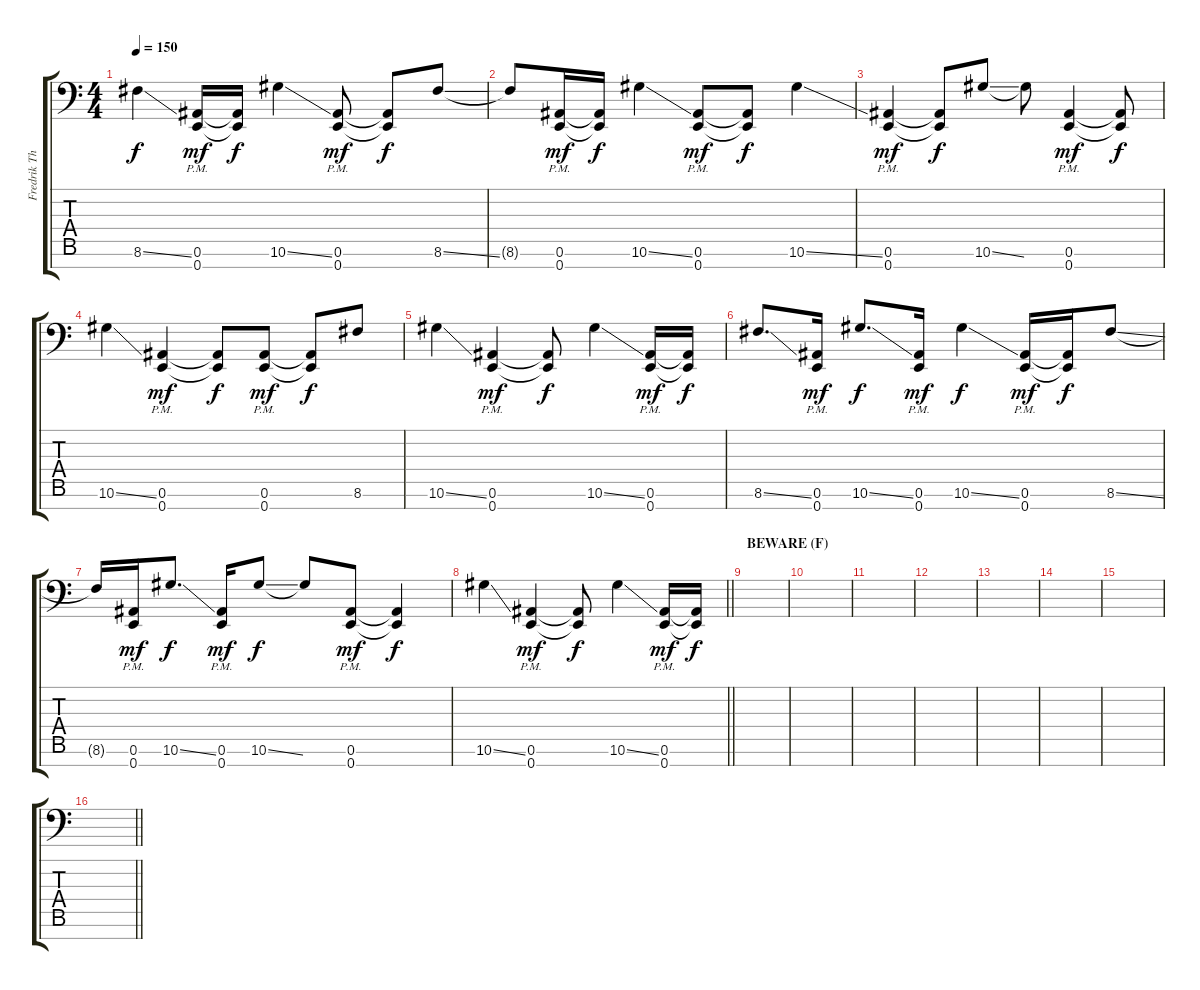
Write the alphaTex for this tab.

\track ("Fredrik Thordendal (8 string Guitar in E" "Fredrik Th") {instrument distortionguitar}
\staff {score tabs}
\tuning (Bb3 F3 Db3 Ab2 Eb2 Bb1 E1) {hide}
\ts (4 4)
\tempo 150
\clef f4
\ks c
8.6{ss}.4{dy f} (0.6{pm} 0.7{pm}).16{dy mf} (0.6{t} 0.7{t}).16{dy f} 10.6{ss}.4 (0.6{pm} 0.7{pm}).8{dy mf} (0.6{t} 0.7{t}).8{dy f} 8.6{ss}.8 |
8.6{t}.8 (0.6{pm} 0.7{pm}).16{dy mf} (0.6{t} 0.7{t}).16{dy f} 10.6{ss}.4 (0.6{pm} 0.7{pm}).8{dy mf} (0.6{t} 0.7{t}).8{dy f} 10.6{ss}.4 |
(0.6{pm} 0.7{pm}).4{dy mf} (0.6{t} 0.7{t}).8{dy f} 10.6{ss}.8 10.6{t}.8 (0.6{pm} 0.7{pm}).4{dy mf} (0.6{t} 0.7{t}).8{dy f} |
10.6{ss}.4 (0.6{pm} 0.7{pm}).4{dy mf} (0.6{t} 0.7{t}).8{dy f} (0.6{pm} 0.7{pm}).8{dy mf} (0.6{t} 0.7{t}).8{dy f} 8.6.8 |
10.6{ss}.4 (0.6{pm} 0.7{pm}).4{dy mf} (0.6{t} 0.7{t}).8{dy f} 10.6{ss}.4 (0.6{pm} 0.7{pm}).16{dy mf} (0.6{t} 0.7{t}).16{dy f} |
8.6{ss}.8{d} (0.6{pm} 0.7{pm}).16{dy mf} 10.6{ss}.8{d dy f} (0.6{pm} 0.7{pm}).16{dy mf} 10.6{ss}.4{dy f} (0.6{pm} 0.7{pm}).16{dy mf} (0.6{t} 0.7{t}).16{dy f} 8.6{ss}.8 |
8.6{t}.16 (0.6{pm} 0.7{pm}).16{dy mf} 10.6{ss}.8{d dy f} (0.6{pm} 0.7{pm}).16{dy mf} 10.6{ss}.8{dy f} 10.6{t}.8 (0.6{pm} 0.7{pm}).8{dy mf} (0.6{t} 0.7{t}).4{dy f} |
\barLineRight lightlight
10.6{ss}.4 (0.6{pm} 0.7{pm}).4{dy mf} (0.6{t} 0.7{t}).8{dy f} 10.6{ss}.4 (0.6{pm} 0.7{pm}).16{dy mf} (0.6{t} 0.7{t}).16{dy f} |
\section ("" "BEWARE (F)")
|
|
|
|
|
|
|
\barLineRight lightlight
